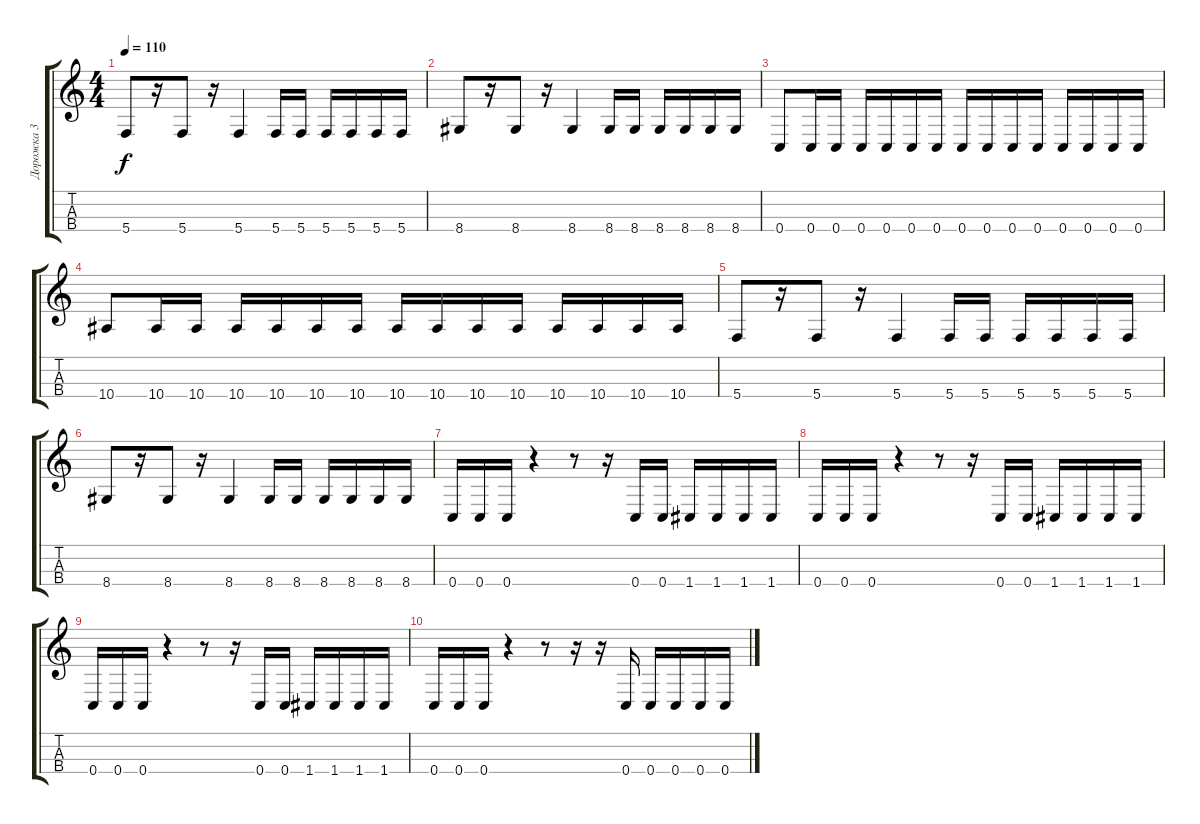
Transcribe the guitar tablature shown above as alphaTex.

\track ("Дорожка 3" "Дорожка 3") {instrument electricbassfinger}
\staff {score tabs}
\tuning (F3 C3 G2 C2) {hide}
\ts (4 4)
\tempo 110
\clef g2
\ks c
5.4.8{dy f} r.16 5.4.8 r.16 5.4.4 5.4.16 5.4.16 5.4.16 5.4.16 5.4.16 5.4.16 |
8.4.8 r.16 8.4.8 r.16 8.4.4 8.4.16 8.4.16 8.4.16 8.4.16 8.4.16 8.4.16 |
0.4.8 0.4.16 0.4.16 0.4.16 0.4.16 0.4.16 0.4.16 0.4.16 0.4.16 0.4.16 0.4.16 0.4.16 0.4.16 0.4.16 0.4.16 |
10.4.8 10.4.16 10.4.16 10.4.16 10.4.16 10.4.16 10.4.16 10.4.16 10.4.16 10.4.16 10.4.16 10.4.16 10.4.16 10.4.16 10.4.16 |
5.4.8 r.16 5.4.8 r.16 5.4.4 5.4.16 5.4.16 5.4.16 5.4.16 5.4.16 5.4.16 |
8.4.8 r.16 8.4.8 r.16 8.4.4 8.4.16 8.4.16 8.4.16 8.4.16 8.4.16 8.4.16 |
0.4.16 0.4.16 0.4.16 r.4 r.8 r.16 0.4.16 0.4.16 1.4.16 1.4.16 1.4.16 1.4.16 |
0.4.16 0.4.16 0.4.16 r.4 r.8 r.16 0.4.16 0.4.16 1.4.16 1.4.16 1.4.16 1.4.16 |
0.4.16 0.4.16 0.4.16 r.4 r.8 r.16 0.4.16 0.4.16 1.4.16 1.4.16 1.4.16 1.4.16 |
0.4.16 0.4.16 0.4.16 r.4 r.8 r.16 r.16 0.4.16 0.4.16 0.4.16 0.4.16 0.4.16
